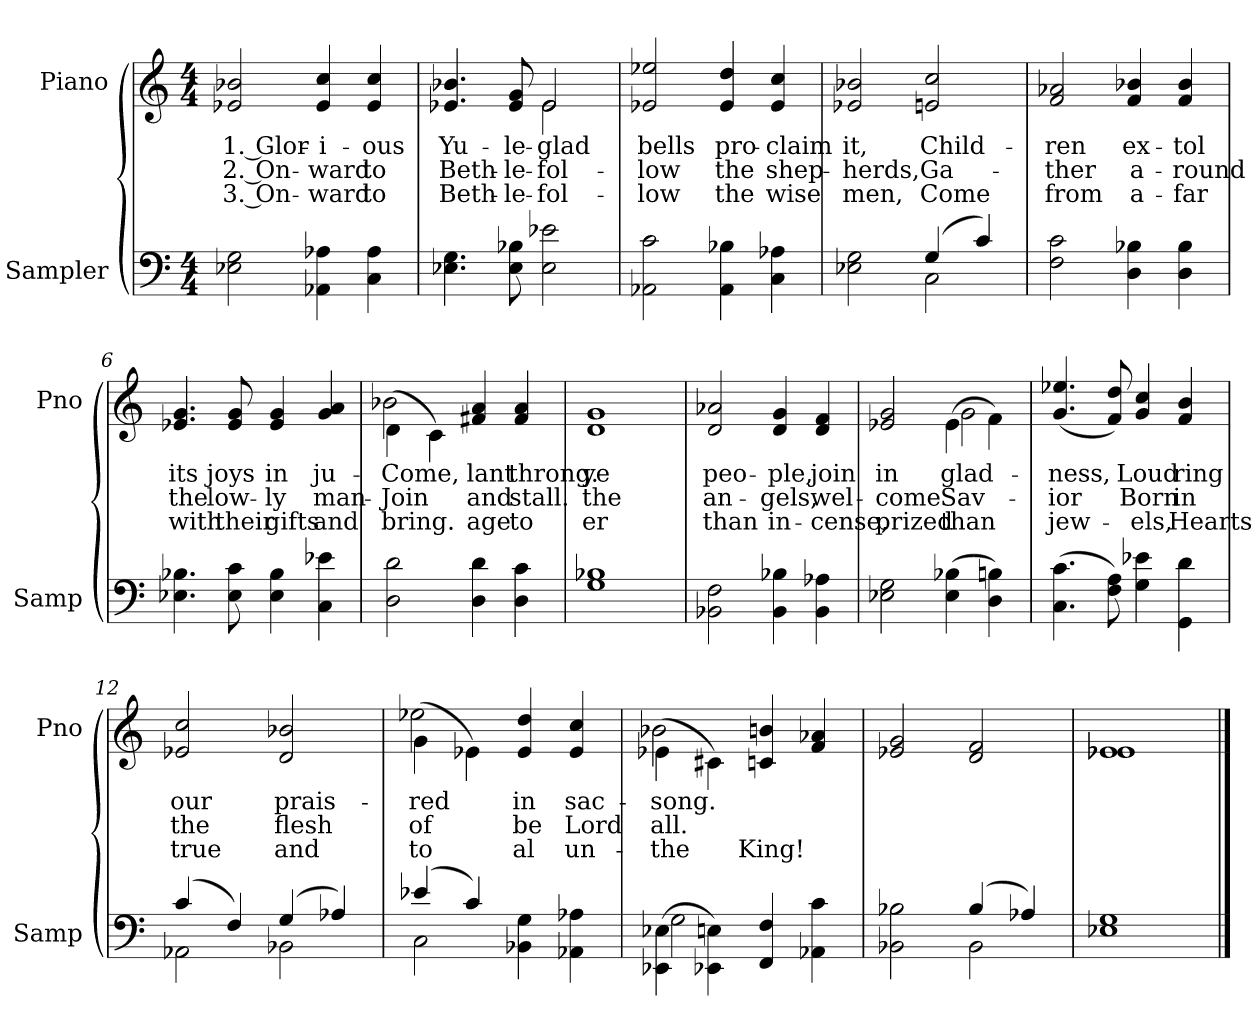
**kern	**kern	**text	**text	**text
*part2	*part1	*part1	*part1	*part1
*staff2	*staff1	*staff1	*staff1	*staff1
*I"Sampler	*I"Piano	*	*	*
*I'Samp	*I'Pno	*	*	*
*clefF4	*clefG2	*	*	*
*M4/4	*M4/4	*	*	*
=1	=1	=1	=1	=1
2E-X 2G	2e-X 2b-X	1. Glor-	2. On-	3. On-
4AA-X 4A-X	4e- 4cc	-i-	-ward	-ward
4C 4A-	4e- 4cc	-ous	to	to
=2	=2	=2	=2	=2
*	*^	*	*	*
4.E-X 4.G	4.e-X 4.b-X	2ryy	Yu-	Beth-	Beth-
8E- 8B-X	8e- 8g	.	-le-	-le-	-le-
2E- 2e-X	2e-/	2e-	glad	fol-	fol-
*	*v	*v	*	*	*
=3	=3	=3	=3	=3
2AA-X 2c	2e-X 2ee-X	bells	-low	-low
4AA- 4B-X	4e- 4dd	pro-	the	the
4C 4A-X	4e- 4cc	-claim	shep-	wise
=4	=4	=4	=4	=4
*^	*	*	*	*
2E-X 2G	2ryy	2e-X 2b-X	it,	-herds,	men,
(4G/	2C	2en 2cc	Child-	Ga-	Come
4c/)	.	.	.	.	.
*v	*v	*	*	*	*
=5	=5	=5	=5	=5
2F 2c	2f 2a-X	-ren	-ther	from
4D 4B-X	4f 4b-X	ex-	a-	a-
4D 4B-	4f 4b-	-tol	-round	-far
=6	=6	=6	=6	=6
4.E-X 4.B-X	4.e-X 4.g	its	the	with
8E- 8c	8e- 8g	joys	low-	their
4E- 4B-	4e- 4g	in	-ly	gifts
4C 4e-X	4g 4a	ju-	man-	and
=7	=7	=7	=7	=7
*	*^	*	*	*
2D 2d	(4d\	2b-X	Come,	Join	bring.
.	4c\)	.	.	.	.
4D 4d	4f#X 4a	2ryy	-lant	and	-age
4D 4c	4f# 4a	.	throng.	stall.	to
=8	=8	=8	=8	=8	=8
1G 1B-X	1g/	1d	ye	the	-er
*	*v	*v	*	*	*
=9	=9	=9	=9	=9
2BB-X 2F	2d 2a-X	peo-	an-	than
4BB- 4B-X	4d 4g	-ple,	-gels,	in-
4BB- 4A-X	4d 4f	join	wel-	-cense,
=10	=10	=10	=10	=10
*	*^	*	*	*
2E-X 2G	2e-X/ 2g/	2ryy	in	-come	prized
(4E- 4B-X	(4e-\	2g	glad-	Sav-	than
4D 4Bn)	4f\)	.	.	.	.
*	*v	*v	*	*	*
=11	=11	=11	=11	=11
(4.C 4.c	(4.g/ 4.ee-X/	-ness,	-ior	jew-
8F 8A)	8f 8dd)	.	.	.
4G 4e-X	4g 4cc	Loud	Born	-els,
4GG 4d	4f 4b	ring	in	Hearts
=12	=12	=12	=12	=12
*^	*	*	*	*
(4c/	2AA-X	2e-X 2cc	our	the	true
4F/)	.	.	.	.	.
(4G/	2BB-X	2d 2b-X	prais-	flesh	and
4A-X/)	.	.	.	.	.
=13	=13	=13	=13	=13	=13
*	*	*^	*	*	*
(4e-X/	2C	(4g\	2ee-X	-red	of	-to
4c/)	.	4e-X\)	.	.	.	.
4BB-X 4G	2ryy	4e- 4dd	2ryy	in	be	-al
4AA-X 4A-X	.	4e- 4cc	.	sac-	Lord	un-
=14	=14	=14	=14	=14	=14	=14
(4EE-X\ 4E-X\	2G	(4e-X\	2b-X	song.	all.	the
4EE-X\ 4En\)	.	4c#X\)	.	.	.	.
4FF 4F	2ryy	4cn 4b	2ryy	.	.	King!
4AA-X 4c	.	4f 4a-X	.	.	.	.
*	*	*v	*v	*	*	*
=15	=15	=15	=15	=15	=15
2BB-X 2B-X	2ryy	2e-X 2g	.	.	.
(4B-/	2BB-	2d 2f	.	.	.
4A-X/)	.	.	.	.	.
*v	*v	*	*	*	*
=16	=16	=16	=16	=16
*	*^	*	*	*
1E-X 1G	1e-X\	1e-X	.	.	.
*	*v	*v	*	*	*
==	==	==	==	==
*-	*-	*-	*-	*-
